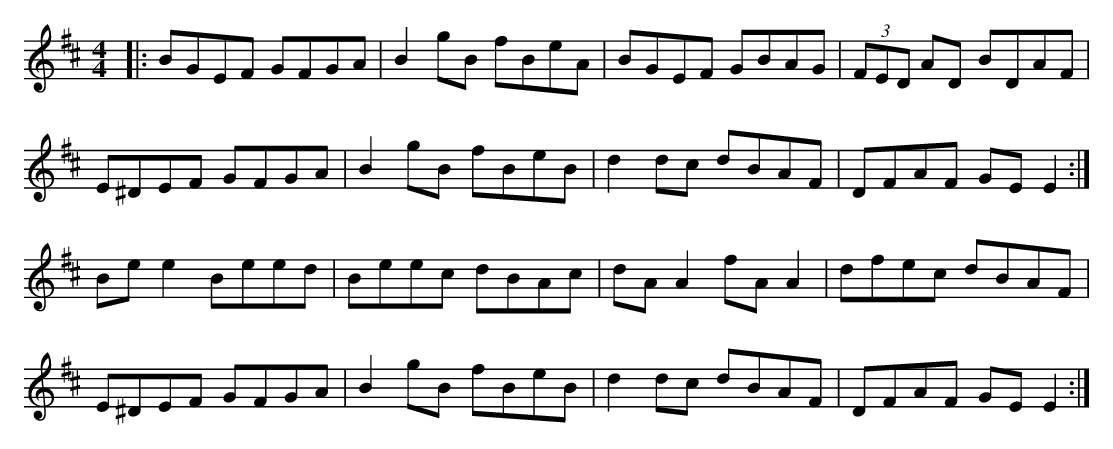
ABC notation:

X:1
M:4/4
K:Edor
|:BGEF GFGA|B2gB fBeA|BGEF GBAG|(3FED AD BDAF|
E^DEF GFGA|B2gB fBeB|d2dc dBAF|DFAF GEE2:|
Bee2 Beed|Beec dBAc|dAA2 fAA2|dfec dBAF|
E^DEF GFGA|B2gB fBeB|d2dc dBAF|DFAF GEE2:|
